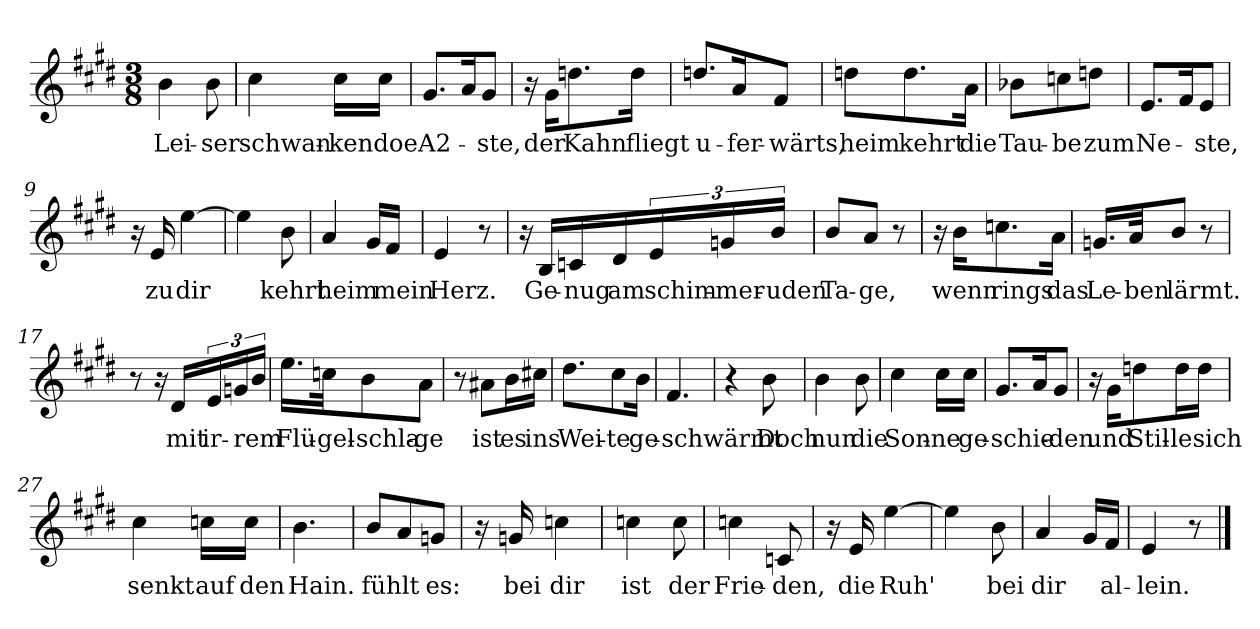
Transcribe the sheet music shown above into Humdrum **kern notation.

**kern	**text
*part1	*part1
*staff1	*staff1
*clefG2	*
*k[f#c#g#d#]	*
*M3/8	*
=1	=1
!	!LO:LY:b
4b\	Lei-
!	!LO:LY:b
8b\	-ser
=2	=2
!	!LO:LY:b
4cc#\	schwan-
!	!LO:LY:b
16cc#\LL	-ken
!	!LO:LY:b
16cc#\JJ	doe
=3	=3
!	!LO:LY:b
8.g#/L	A2-
16a/K	.
!	!LO:LY:b
8g#/J	-ste,
=4	=4
16r	.
!	!LO:LY:b
16g#\KL	der
!	!LO:LY:b
8.ddn\	Kahn
!	!LO:LY:b
16dd\Jk	fliegt
=5	=5
!	!LO:LY:b
8.ddn/L	u-
!	!LO:LY:b
16a/K	-fer-
!	!LO:LY:b
8f#/J	-wärts,
=6	=6
!	!LO:LY:b
8ddn\L	heim
!	!LO:LY:b
8.dd\	kehrt
!	!LO:LY:b
16a\Jk	die
=7	=7
!	!LO:LY:b
8b-X\L	Tau-
!	!LO:LY:b
8ccn\	-be
!	!LO:LY:b
8ddn\J	zum
=8	=8
!	!LO:LY:b
8.e/L	Ne-
16f#/K	.
!	!LO:LY:b
8e/J	-ste,
!!LO:LB:g=z
=9	=9
16r	.
!	!LO:LY:b
16e/	zu
!	!LO:LY:b
[4ee\	dir
=10	=10
4ee\]	.
!	!LO:LY:b
8b\	kehrt
=11	=11
!	!LO:LY:b
4a/	heim
16g#/LL	.
!	!LO:LY:b
16f#/JJ	mein
=12	=12
!	!LO:LY:b
4e/	Herz.
8r	.
=13	=13
16r	.
!	!LO:LY:b
16B/LL	Ge-
!	!LO:LY:b
16cn/	-nug
!	!LO:LY:b
16d#/	am
!	!LO:LY:b
24e/	schim-
!	!LO:LY:b
24gn/	-mer-
!	!LO:LY:b
24b/JJ	-uden
=14	=14
!	!LO:LY:b
8b/L	Ta-
!	!LO:LY:b
8a/J	-ge,
8r	.
=15	=15
16r	.
!	!LO:LY:b
16b\KL	wenn
!	!LO:LY:b
8.ccn\	rings
!	!LO:LY:b
16a\Jk	das
=16	=16
!	!LO:LY:b
16.gn/LL	Le-
!	!LO:LY:b
32a/JK	-ben
!	!LO:LY:b
8b/J	lärmt.
8r	.
!!LO:LB:g=z
=17	=17
8r	.
16r	.
!	!LO:LY:b
16d#/LL	mit
!	!LO:LY:b
24e/	ir-
24gn/	.
!	!LO:LY:b
24b/JJ	-rem
=18	=18
!	!LO:LY:b
16.ee\LL	Flü-
!	!LO:LY:b
32ccn\JK	-gel-
!	!LO:LY:b
8b\	-schla-
!	!LO:LY:b
8a\J	-ge
=19	=19
8r	.
!	!LO:LY:b
8a#X\L	ist
!	!LO:LY:b
16b\L	es
!	!LO:LY:b
16cc#X\JJ	ins
=20	=20
!	!LO:LY:b
8.dd#\L	Wei-
!	!LO:LY:b
8cc#\	-te
!	!LO:LY:b
16b\Jk	ge-
=21	=21
!	!LO:LY:b
4.f#/	-schwärmt
=22	=22
4r	.
!	!LO:LY:b
8b\	Doch
=23	=23
!	!LO:LY:b
4b\	nun
!	!LO:LY:b
8b\	die
=24	=24
!	!LO:LY:b
4cc#\	Son-
!	!LO:LY:b
16cc#\LL	-ne
!	!LO:LY:b
16cc#\JJ	ge-
=25	=25
!	!LO:LY:b
8.g#/L	-schie-
16a/K	.
!	!LO:LY:b
8g#/J	-den
!!LO:LB:g=z
=26	=26
16r	.
!	!LO:LY:b
16g#\KL	und
!	!LO:LY:b
8ddn\	Stil-
!	!LO:LY:b
16dd\L	-le
!	!LO:LY:b
16dd\JJ	sich
=27	=27
!	!LO:LY:b
4cc#\	senkt
!	!LO:LY:b
16ccn\LL	auf
!	!LO:LY:b
16cc\JJ	den
=28	=28
!	!LO:LY:b
4.b\	Hain.
=29	=29
!	!LO:LY:b
8b/L	fühlt
8a/	.
!	!LO:LY:b
8gn/J	es:
=30	=30
16r	.
!	!LO:LY:b
16gn/	bei
!	!LO:LY:b
4ccn\	dir
=31	=31
!	!LO:LY:b
4ccn\	ist
!	!LO:LY:b
8cc\	der
=32	=32
!	!LO:LY:b
4ccn\	Frie-
!	!LO:LY:b
8cn/	-den,
=33	=33
16r	.
!	!LO:LY:b
16e/	die
!	!LO:LY:b
[4ee\	Ruh'
=34	=34
4ee\]	.
!	!LO:LY:b
8b\	bei
=35	=35
!	!LO:LY:b
4a/	dir
16g#/LL	.
!	!LO:LY:b
16f#/JJ	al-
!!LO:LB:g=z
=36	=36
!	!LO:LY:b
4e/	-lein.
8r	.
==	==
*-	*-
